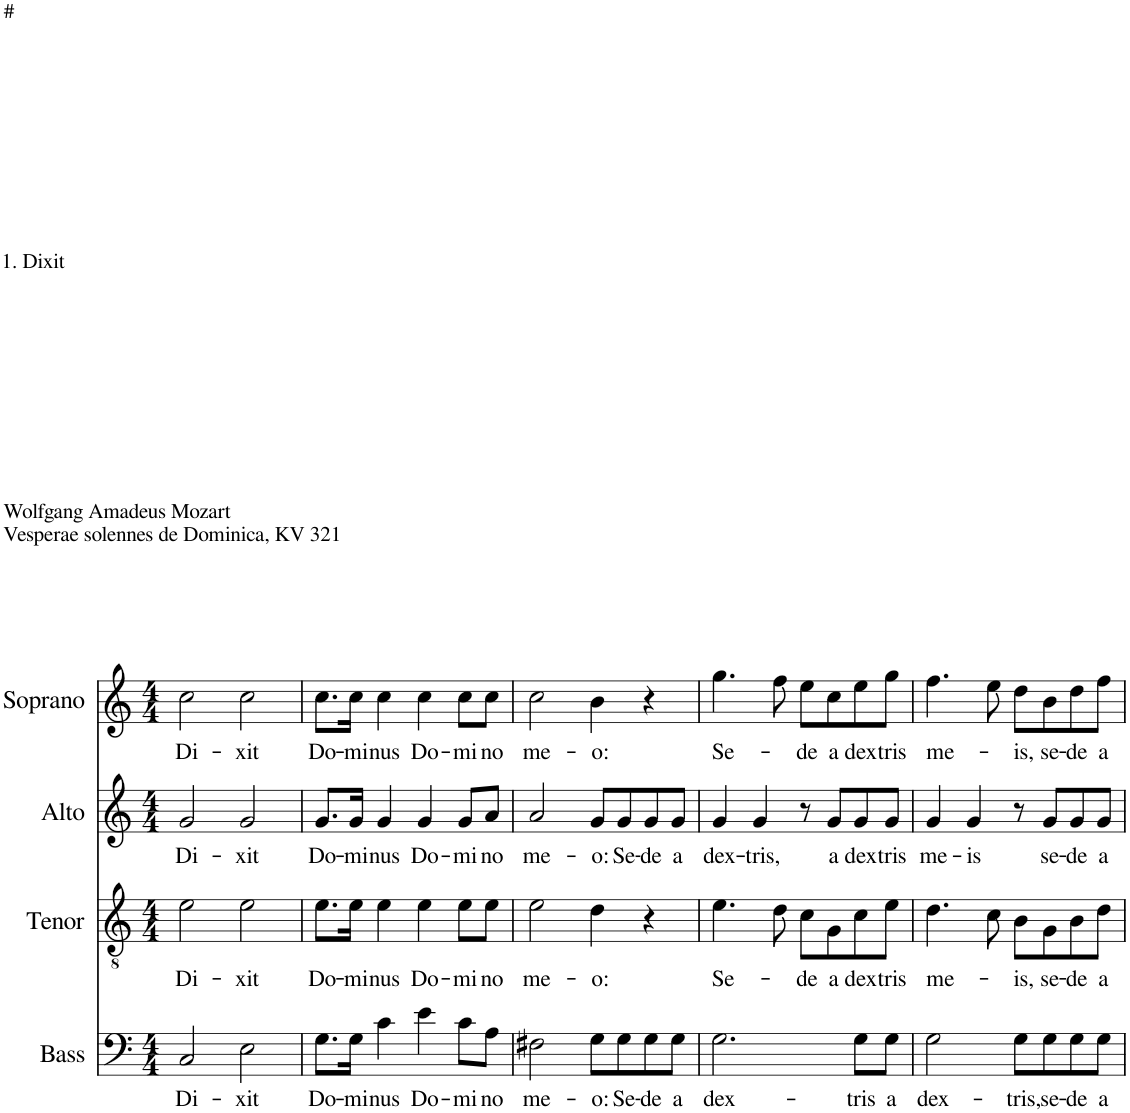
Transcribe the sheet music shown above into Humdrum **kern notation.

**kern	**text	**kern	**text	**kern	**text	**kern	**text
*part4	*part4	*part3	*part3	*part2	*part2	*part1	*part1
*staff4	*staff4	*staff3	*staff3	*staff2	*staff2	*staff1	*staff1
*I"Bass	*	*I"Tenor	*	*I"Alto	*	*I"Soprano	*
*I'B.	*	*I'T.	*	*I'A.	*	*I'S.	*
*clefF4	*	*clefGv2	*	*clefG2	*	*clefG2	*
*k[]	*	*k[]	*	*k[]	*	*k[]	*
*M4/4	*	*M4/4	*	*M4/4	*	*M4/4	*
=1	=1	=1	=1	=1	=1	=1	=1
!	!LO:LY:b	!	!LO:LY:b	!	!LO:LY:b	!	!LO:LY:b
2C/	Di-	2e\	Di-	2g/	Di-	2cc\	Di-
!	!LO:LY:b	!	!LO:LY:b	!	!LO:LY:b	!	!LO:LY:b
2E\	xit	2e\	xit	2g/	xit	2cc\	xit
=2	=2	=2	=2	=2	=2	=2	=2
!	!LO:LY:b	!	!LO:LY:b	!	!LO:LY:b	!	!LO:LY:b
8.G\L	Do-	8.e\L	Do-	8.g/L	Do-	8.cc\L	Do-
!	!LO:LY:b	!	!LO:LY:b	!	!LO:LY:b	!	!LO:LY:b
16G\Jk	mi-	16e\Jk	mi-	16g/Jk	mi-	16cc\Jk	mi-
!	!LO:LY:b	!	!LO:LY:b	!	!LO:LY:b	!	!LO:LY:b
4c\	nus	4e\	nus	4g/	nus	4cc\	nus
!	!LO:LY:b	!	!LO:LY:b	!	!LO:LY:b	!	!LO:LY:b
4e\	Do-	4e\	Do-	4g/	Do-	4cc\	Do-
!	!LO:LY:b	!	!LO:LY:b	!	!LO:LY:b	!	!LO:LY:b
8c\L	mi-	8e\L	mi-	8g/L	mi-	8cc\L	mi-
!	!LO:LY:b	!	!LO:LY:b	!	!LO:LY:b	!	!LO:LY:b
8A\J	no	8e\J	no	8a/J	no	8cc\J	no
=3	=3	=3	=3	=3	=3	=3	=3
!	!LO:LY:b	!	!LO:LY:b	!	!LO:LY:b	!	!LO:LY:b
2F#X\	me-	2e\	me-	2a/	me-	2cc\	me-
!	!LO:LY:b	!	!LO:LY:b	!	!LO:LY:b	!	!LO:LY:b
8G\L	o:	4d\	o:	8g/L	o:	4b\	o:
!	!LO:LY:b	!	!	!	!LO:LY:b	!	!
8G\	Se-	.	.	8g/	Se-	.	.
!	!LO:LY:b	!	!	!	!LO:LY:b	!	!
8G\	de	4r	.	8g/	de	4r	.
!	!LO:LY:b	!	!	!	!LO:LY:b	!	!
8G\J	a	.	.	8g/J	a	.	.
=4	=4	=4	=4	=4	=4	=4	=4
!	!LO:LY:b	!	!LO:LY:b	!	!LO:LY:b	!	!LO:LY:b
2.G\	dex-	4.e\	Se-	4g/	dex-	4.gg\	Se-
!	!	!	!	!	!LO:LY:b	!	!
.	.	.	.	4g/	tris,	.	.
.	.	8d\	.	.	.	8ff\	.
!	!	!	!LO:LY:b	!	!	!	!LO:LY:b
.	.	8c\L	de	8r	.	8ee\L	de
!	!	!	!LO:LY:b	!	!LO:LY:b	!	!LO:LY:b
.	.	8G\	a	8g/L	a	8cc\	a
!	!LO:LY:b	!	!LO:LY:b	!	!LO:LY:b	!	!LO:LY:b
8G\L	tris	8c\	dex-	8g/	dex-	8ee\	dex-
!	!LO:LY:b	!	!LO:LY:b	!	!LO:LY:b	!	!LO:LY:b
8G\J	a	8e\J	tris	8g/J	tris	8gg\J	tris
=5	=5	=5	=5	=5	=5	=5	=5
!	!LO:LY:b	!	!LO:LY:b	!	!LO:LY:b	!	!LO:LY:b
2G\	dex-	4.d\	me-	4g/	me-	4.ff\	me-
!	!	!	!	!	!LO:LY:b	!	!
.	.	.	.	4g/	is	.	.
.	.	8c\	.	.	.	8ee\	.
!	!LO:LY:b	!	!LO:LY:b	!	!	!	!LO:LY:b
8G\L	tris,	8B\L	is,	8r	.	8dd\L	is,
!	!LO:LY:b	!	!LO:LY:b	!	!LO:LY:b	!	!LO:LY:b
8G\	se-	8G\	se-	8g/L	se-	8b\	se-
!	!LO:LY:b	!	!LO:LY:b	!	!LO:LY:b	!	!LO:LY:b
8G\	de	8B\	de	8g/	de	8dd\	de
!	!LO:LY:b	!	!LO:LY:b	!	!LO:LY:b	!	!LO:LY:b
8G\J	a	8d\J	a	8g/J	a	8ff\J	a
=	=	=	=	=	=	=	=
*-	*-	*-	*-	*-	*-	*-	*-
